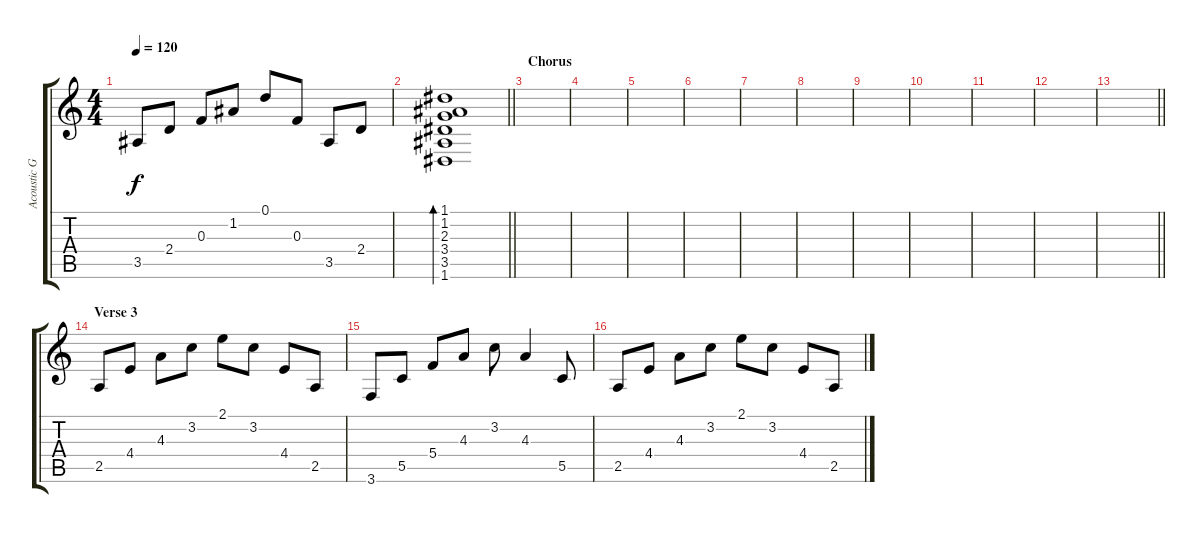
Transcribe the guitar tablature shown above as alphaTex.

\track ("Acoustic Guitar" "Acoustic G") {instrument acousticguitarsteel}
\staff {score tabs}
\tuning (D4 A3 F3 C3 G2 D2) {hide}
\ts (4 4)
\tempo 120
\clef g2
\ks c
3.5.8{dy f} 2.4.8 0.3.8 1.2.8 0.1.8 0.3.8 3.5.8 2.4.8 |
\barLineRight lightlight
(1.1 1.2 2.3 3.4 3.5 1.6).1{bd 120} |
\section ("" "Chorus")
|
|
|
|
|
|
|
|
|
|
\barLineRight lightlight
|
\section ("" "Verse 3")
2.5.8 4.4.8 4.3.8 3.2.8 2.1.8 3.2.8 4.4.8 2.5.8 |
3.6.8 5.5.8 5.4.8 4.3.8 3.2.8 4.3.4 5.5.8 |
2.5.8 4.4.8 4.3.8 3.2.8 2.1.8 3.2.8 4.4.8 2.5.8
